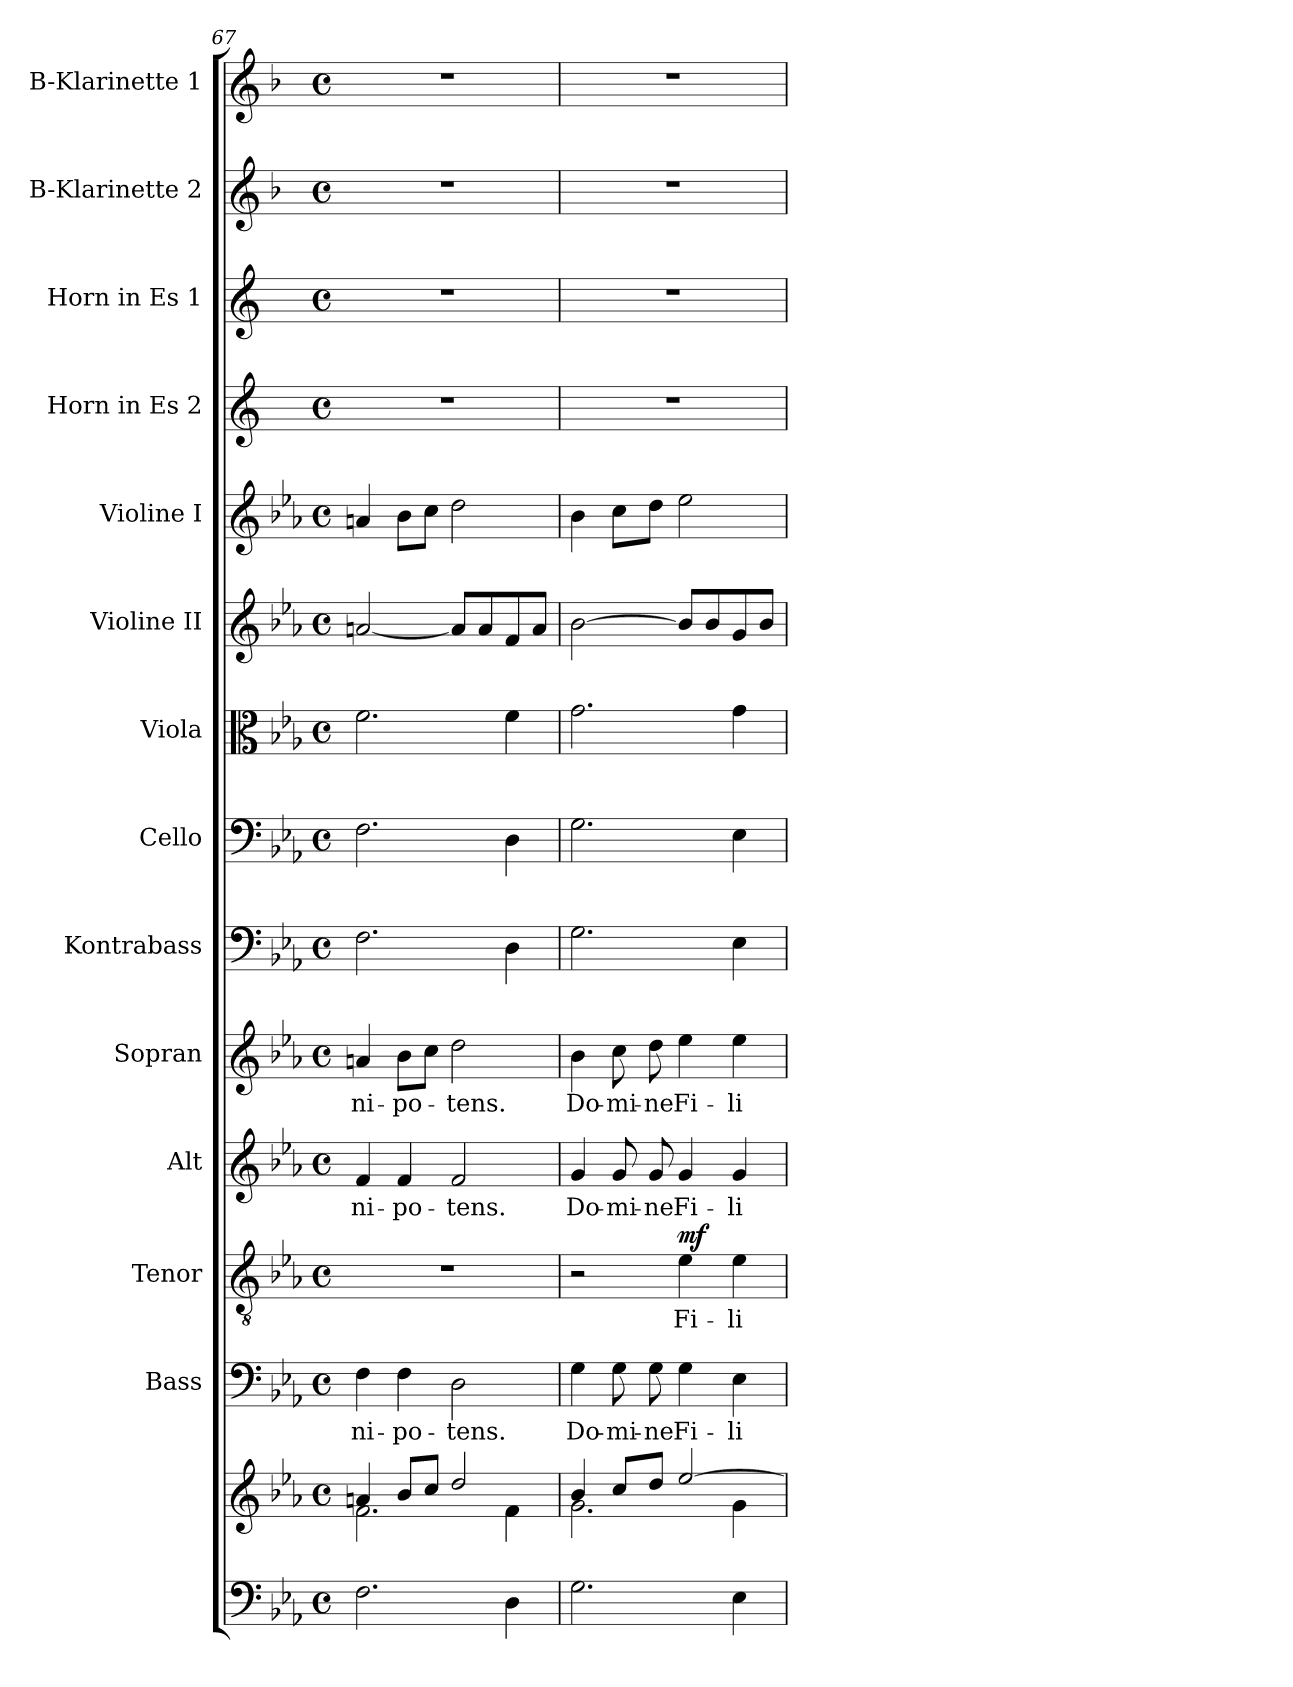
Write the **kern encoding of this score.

**kern	**kern	**kern	**text	**kern	**text	**dynam	**kern	**text	**kern	**text	**kern	**kern	**kern	**kern	**kern	**kern	**kern	**kern	**kern
*part14	*part14	*part13	*part13	*part12	*part12	*part12	*part11	*part11	*part10	*part10	*part9	*part8	*part7	*part6	*part5	*part4	*part3	*part2	*part1
*staff15	*staff14	*staff13	*staff13	*staff12	*staff12	*staff12	*staff11	*staff11	*staff10	*staff10	*staff9	*staff8	*staff7	*staff6	*staff5	*staff4	*staff3	*staff2	*staff1
*	*	*I"Bass	*	*I"Tenor	*	*	*I"Alt	*	*I"Sopran	*	*I"Kontrabass	*I"Cello	*I"Viola	*I"Violine II	*I"Violine I	*I"Horn in Es 2	*I"Horn in Es 1	*I"B-Klarinette 2	*I"B-Klarinette 1
*	*	*I'B.	*	*I'T.	*	*	*I'A.	*	*I'S.	*	*I'Kb.	*	*I'Vla.	*I'Vl. II	*I'Vl. I	*I'Hrn. 2	*I'Hrn. 1	*I'Kl. 2	*I'Kl. 1
*clefF4	*clefG2	*clefF4	*	*clefGv2	*	*	*clefG2	*	*clefG2	*	*clefF4	*clefF4	*clefC3	*clefG2	*clefG2	*clefG2	*clefG2	*clefG2	*clefG2
*	*	*	*	*	*	*	*	*	*	*	*ITrd7c12	*	*	*	*	*ITrd5c9	*ITrd5c9	*ITrd1c2	*ITrd1c2
*k[b-e-a-]	*k[b-e-a-]	*k[b-e-a-]	*	*k[b-e-a-]	*	*	*k[b-e-a-]	*	*k[b-e-a-]	*	*k[b-e-a-]	*k[b-e-a-]	*k[b-e-a-]	*k[b-e-a-]	*k[b-e-a-]	*k[b-e-a-]	*k[b-e-a-]	*k[b-e-a-]	*k[b-e-a-]
*E-:	*E-:	*E-:	*	*E-:	*	*	*E-:	*	*E-:	*	*E-:	*E-:	*E-:	*E-:	*E-:	*E-:	*E-:	*E-:	*E-:
*M4/4	*M4/4	*M4/4	*	*M4/4	*	*	*M4/4	*	*M4/4	*	*M4/4	*M4/4	*M4/4	*M4/4	*M4/4	*M4/4	*M4/4	*M4/4	*M4/4
*met(c)	*met(c)	*met(c)	*	*met(c)	*	*	*met(c)	*	*met(c)	*	*met(c)	*met(c)	*met(c)	*met(c)	*met(c)	*met(c)	*met(c)	*met(c)	*met(c)
=67	=67	=67	=67	=67	=67	=67	=67	=67	=67	=67	=67	=67	=67	=67	=67	=67	=67	=67	=67
*	*^	*	*	*	*	*	*	*	*	*	*	*	*	*	*	*	*	*	*
!	!	!	!	!LO:LY:b	!	!	!	!	!LO:LY:b	!	!LO:LY:b	!	!	!	!	!	!	!	!	!
2.F\	4an/	2.f\	4F\	-ni-	1r	.	.	4f/	-ni-	4an/	-ni-	2.FF\	2.F\	2.f\	[2an/	4an/	1r	1r	1r	1r
!	!	!	!	!LO:LY:b	!	!	!	!	!LO:LY:b	!	!LO:LY:b	!	!	!	!	!	!	!	!	!
.	8b-/L	.	4F\	-po-	.	.	.	4f/	-po-	8b-\L	-po-	.	.	.	.	8b-\L	.	.	.	.
.	8cc/J	.	.	.	.	.	.	.	.	8cc\J	.	.	.	.	.	8cc\J	.	.	.	.
!	!	!	!	!LO:LY:b	!	!	!	!	!LO:LY:b	!	!LO:LY:b	!	!	!	!	!	!	!	!	!
.	2dd/	.	2D\	-tens.	.	.	.	2f/	-tens.	2dd\	-tens.	.	.	.	8a/L]	2dd\	.	.	.	.
.	.	.	.	.	.	.	.	.	.	.	.	.	.	.	8a/	.	.	.	.	.
4D\	.	4f\	.	.	.	.	.	.	.	.	.	4DD\	4D\	4f\	8f/	.	.	.	.	.
.	.	.	.	.	.	.	.	.	.	.	.	.	.	.	8a/J	.	.	.	.	.
=68	=68	=68	=68	=68	=68	=68	=68	=68	=68	=68	=68	=68	=68	=68	=68	=68	=68	=68	=68	=68
!	!	!	!	!LO:LY:b	!	!	!	!	!LO:LY:b	!	!LO:LY:b	!	!	!	!	!	!	!	!	!
2.G\	4b-/	2.g\	4G\	Do-	2r	.	.	4g/	Do-	4b-\	Do-	2.GG\	2.G\	2.g\	[2b-\	4b-\	1r	1r	1r	1r
!	!	!	!	!LO:LY:b	!	!	!	!	!LO:LY:b	!	!LO:LY:b	!	!	!	!	!	!	!	!	!
.	8cc/L	.	8G\	-mi-	.	.	.	8g/	-mi-	8cc\	-mi-	.	.	.	.	8cc\L	.	.	.	.
!	!	!	!	!LO:LY:b	!	!	!	!	!LO:LY:b	!	!LO:LY:b	!	!	!	!	!	!	!	!	!
.	8dd/J	.	8G\	-ne	.	.	.	8g/	-ne	8dd\	-ne	.	.	.	.	8dd\J	.	.	.	.
!	!	!	!	!LO:LY:b	!	!LO:LY:b	!LO:DY:a	!	!LO:LY:b	!	!LO:LY:b	!	!	!	!	!	!	!	!	!
.	[>2ee-/	.	4G\	Fi-	4e-\	Fi-	mf	4g/	Fi-	4ee-\	Fi-	.	.	.	8b-/L]	2ee-\	.	.	.	.
.	.	.	.	.	.	.	.	.	.	.	.	.	.	.	8b-/	.	.	.	.	.
!	!	!	!	!LO:LY:b	!	!LO:LY:b	!	!	!LO:LY:b	!	!LO:LY:b	!	!	!	!	!	!	!	!	!
4E-\	.	4g\	4E-\	-li	4e-\	-li	.	4g/	-li	4ee-\	-li	4EE-\	4E-\	4g\	8g/	.	.	.	.	.
.	.	.	.	.	.	.	.	.	.	.	.	.	.	.	8b-/J	.	.	.	.	.
*	*v	*v	*	*	*	*	*	*	*	*	*	*	*	*	*	*	*	*	*	*
=	=	=	=	=	=	=	=	=	=	=	=	=	=	=	=	=	=	=	=
*-	*-	*-	*-	*-	*-	*-	*-	*-	*-	*-	*-	*-	*-	*-	*-	*-	*-	*-	*-
